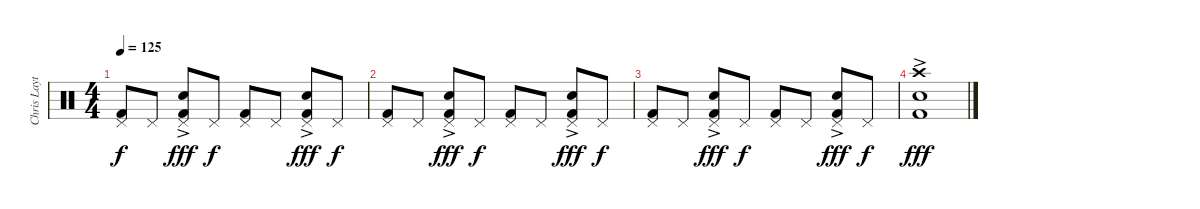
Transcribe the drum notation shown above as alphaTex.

\track ("Chris Layton" "Chris Layt") {instrument percussion}
\staff {score}
\articulation defaults
\ts (4 4)
\tempo 125
\clef neutral
\ks c
("Pedal Hi-Hat (hit)" "Kick (hit) 2").8{dy f} "Pedal Hi-Hat (hit)".8 ("Electric Snare (hit)"{ac} "Pedal Hi-Hat (hit)" "Kick (hit) 2").8{dy fff} "Pedal Hi-Hat (hit)".8{dy f} ("Pedal Hi-Hat (hit)" "Kick (hit) 2").8 "Pedal Hi-Hat (hit)".8 ("Electric Snare (hit)"{ac} "Pedal Hi-Hat (hit)" "Kick (hit) 2").8{dy fff} "Pedal Hi-Hat (hit)".8{dy f} |
("Pedal Hi-Hat (hit)" "Kick (hit) 2").8 "Pedal Hi-Hat (hit)".8 ("Electric Snare (hit)"{ac} "Pedal Hi-Hat (hit)" "Kick (hit) 2").8{dy fff} "Pedal Hi-Hat (hit)".8{dy f} ("Pedal Hi-Hat (hit)" "Kick (hit) 2").8 "Pedal Hi-Hat (hit)".8 ("Electric Snare (hit)"{ac} "Pedal Hi-Hat (hit)" "Kick (hit) 2").8{dy fff} "Pedal Hi-Hat (hit)".8{dy f} |
("Pedal Hi-Hat (hit)" "Kick (hit) 2").8 "Pedal Hi-Hat (hit)".8 ("Electric Snare (hit)"{ac} "Pedal Hi-Hat (hit)" "Kick (hit) 2").8{dy fff} "Pedal Hi-Hat (hit)".8{dy f} ("Pedal Hi-Hat (hit)" "Kick (hit) 2").8 "Pedal Hi-Hat (hit)".8 ("Electric Snare (hit)"{ac} "Pedal Hi-Hat (hit)" "Kick (hit) 2").8{dy fff} "Pedal Hi-Hat (hit)".8{dy f} |
("Electric Snare (hit)"{ac} "Crash high (hit)"{ac} "Kick (hit) 2"{ac}).1{dy fff}
